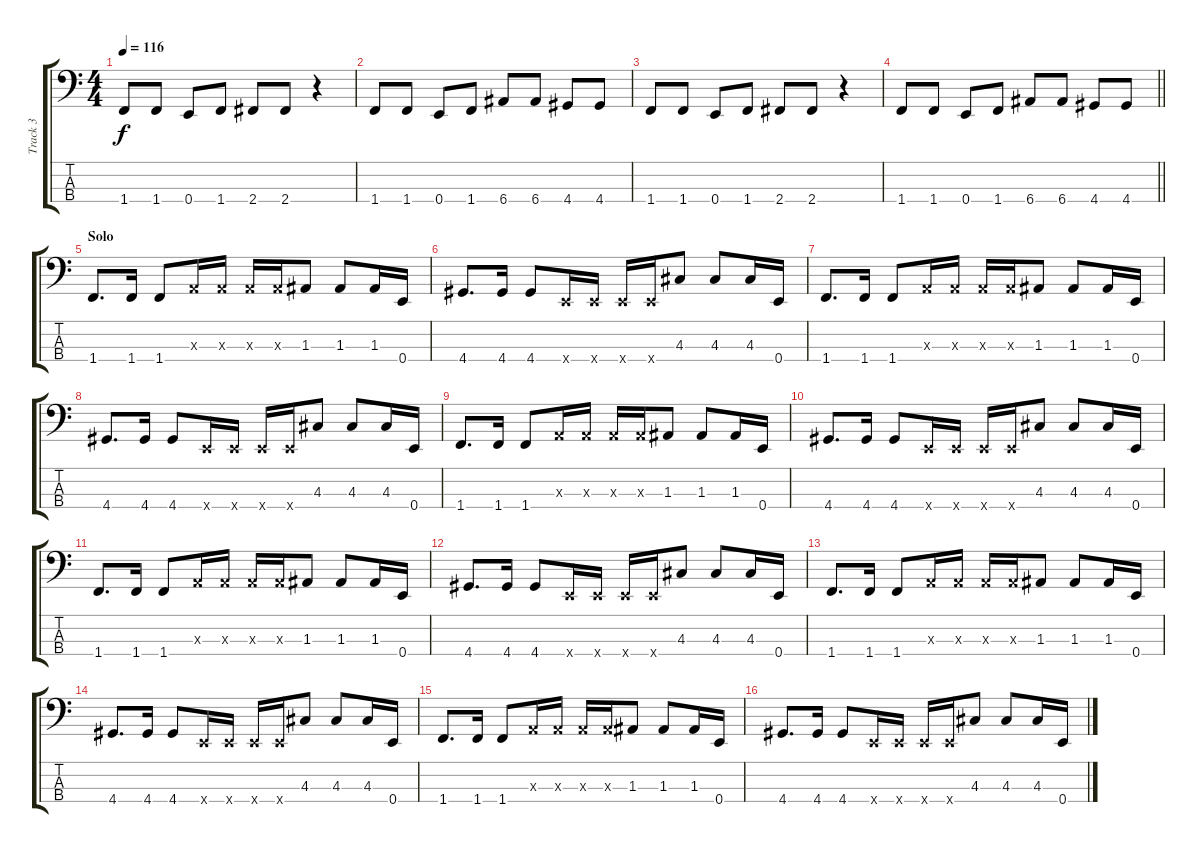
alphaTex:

\track ("Track 3" "Track 3") {instrument electricbassfinger}
\staff {score tabs}
\tuning (G2 D2 A1 E1) {hide}
\ts (4 4)
\tempo 116
\clef f4
\ks c
1.4.8{dy f} 1.4.8 0.4.8 1.4.8 2.4.8 2.4.8 r.4 |
1.4.8 1.4.8 0.4.8 1.4.8 6.4.8 6.4.8 4.4.8 4.4.8 |
1.4.8 1.4.8 0.4.8 1.4.8 2.4.8 2.4.8 r.4 |
\barLineRight lightlight
1.4.8 1.4.8 0.4.8 1.4.8 6.4.8 6.4.8 4.4.8 4.4.8 |
\section ("" "Solo")
1.4.8{d} 1.4.16 1.4.8 0.3{x}.16 0.3{x}.16 0.3{x}.16 0.3{x}.16 1.3.8 1.3.8 1.3.16 0.4.16 |
4.4.8{d} 4.4.16 4.4.8 0.4{x}.16 0.4{x}.16 0.4{x}.16 0.4{x}.16 4.3.8 4.3.8 4.3.16 0.4.16 |
1.4.8{d} 1.4.16 1.4.8 0.3{x}.16 0.3{x}.16 0.3{x}.16 0.3{x}.16 1.3.8 1.3.8 1.3.16 0.4.16 |
4.4.8{d} 4.4.16 4.4.8 0.4{x}.16 0.4{x}.16 0.4{x}.16 0.4{x}.16 4.3.8 4.3.8 4.3.16 0.4.16 |
1.4.8{d} 1.4.16 1.4.8 0.3{x}.16 0.3{x}.16 0.3{x}.16 0.3{x}.16 1.3.8 1.3.8 1.3.16 0.4.16 |
4.4.8{d} 4.4.16 4.4.8 0.4{x}.16 0.4{x}.16 0.4{x}.16 0.4{x}.16 4.3.8 4.3.8 4.3.16 0.4.16 |
1.4.8{d} 1.4.16 1.4.8 0.3{x}.16 0.3{x}.16 0.3{x}.16 0.3{x}.16 1.3.8 1.3.8 1.3.16 0.4.16 |
4.4.8{d} 4.4.16 4.4.8 0.4{x}.16 0.4{x}.16 0.4{x}.16 0.4{x}.16 4.3.8 4.3.8 4.3.16 0.4.16 |
1.4.8{d} 1.4.16 1.4.8 0.3{x}.16 0.3{x}.16 0.3{x}.16 0.3{x}.16 1.3.8 1.3.8 1.3.16 0.4.16 |
4.4.8{d} 4.4.16 4.4.8 0.4{x}.16 0.4{x}.16 0.4{x}.16 0.4{x}.16 4.3.8 4.3.8 4.3.16 0.4.16 |
1.4.8{d} 1.4.16 1.4.8 0.3{x}.16 0.3{x}.16 0.3{x}.16 0.3{x}.16 1.3.8 1.3.8 1.3.16 0.4.16 |
4.4.8{d} 4.4.16 4.4.8 0.4{x}.16 0.4{x}.16 0.4{x}.16 0.4{x}.16 4.3.8 4.3.8 4.3.16 0.4.16
